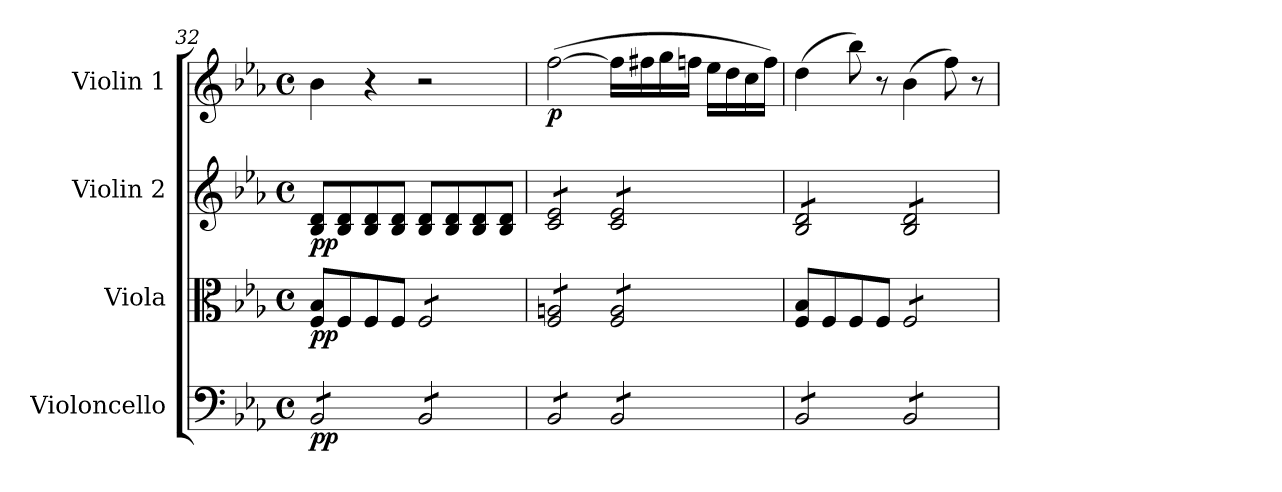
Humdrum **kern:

**kern	**dynam	**kern	**dynam	**kern	**dynam	**kern	**dynam
*part4	*part4	*part3	*part3	*part2	*part2	*part1	*part1
*staff4	*staff4	*staff3	*staff3	*staff2	*staff2	*staff1	*staff1
*I"Violoncello	*	*I"Viola	*	*I"Violin 2	*	*I"Violin 1	*
*I'Vc	*	*I'Vla	*	*I'Vln	*	*I'Vln	*
*clefF4	*	*clefC3	*	*clefG2	*	*clefG2	*
*k[b-e-a-]	*	*k[b-e-a-]	*	*k[b-e-a-]	*	*k[b-e-a-]	*
*M4/4	*	*M4/4	*	*M4/4	*	*M4/4	*
*met(c)	*	*met(c)	*	*met(c)	*	*met(c)	*
=32	=32	=32	=32	=32	=32	=32	=32
!	!LO:DY:b	!	!LO:DY:b	!	!LO:DY:b	!	!
*tremolo	*	*	*	*	*	*	*
8BB-/L	pp	8F/ 8B-/L	pp	8B-/ 8d/L	pp	4b-\	.
8BB-/	.	8F/	.	8B-/ 8d/	.	.	.
8BB-/	.	8F/	.	8B-/ 8d/	.	4r	.
8BB-/J	.	8F/J	.	8B-/ 8d/J	.	.	.
*	*	*tremolo	*	*	*	*	*
8BB-/L	.	8F/L	.	8B-/ 8d/L	.	2r	.
8BB-/	.	8F/	.	8B-/ 8d/	.	.	.
8BB-/	.	8F/	.	8B-/ 8d/	.	.	.
8BB-/J	.	8F/J	.	8B-/ 8d/J	.	.	.
=33	=33	=33	=33	=33	=33	=33	=33
!	!	!	!	!	!	!	!LO:DY:b
*	*	*	*	*tremolo	*	*	*
8BB-/L	.	8F/ 8An/L	.	8c/ 8e-/L	.	([>2ff\	p
8BB-/	.	8F/ 8An/	.	8c/ 8e-/	.	.	.
8BB-/	.	8F/ 8An/	.	8c/ 8e-/	.	.	.
8BB-/J	.	8F/ 8An/J	.	8c/ 8e-/J	.	.	.
8BB-/L	.	8F/ 8A/L	.	8c/ 8e-/L	.	16ff\LL]	.
.	.	.	.	.	.	16ff#X\	.
8BB-/	.	8F/ 8A/	.	8c/ 8e-/	.	16gg\	.
.	.	.	.	.	.	16ffn\JJ	.
8BB-/	.	8F/ 8A/	.	8c/ 8e-/	.	16ee-\LL	.
.	.	.	.	.	.	16dd\	.
8BB-/J	.	8F/ 8A/J	.	8c/ 8e-/J	.	16cc\	.
*	*	*Xtremolo	*	*	*	*	*
.	.	.	.	.	.	16ff\JJ)	.
!!LO:LB:g=z
=34	=34	=34	=34	=34	=34	=34	=34
8BB-/L	.	8F/ 8B-/L	.	8B-/ 8d/L	.	(4dd\	.
8BB-/	.	8F/	.	8B-/ 8d/	.	.	.
8BB-/	.	8F/	.	8B-/ 8d/	.	8bb-\)	.
8BB-/J	.	8F/J	.	8B-/ 8d/J	.	8r	.
*	*	*tremolo	*	*	*	*	*
8BB-/L	.	8F/L	.	8B-/ 8d/L	.	(4b-\	.
8BB-/	.	8F/	.	8B-/ 8d/	.	.	.
8BB-/	.	8F/	.	8B-/ 8d/	.	8ff\)	.
8BB-/J	.	8F/J	.	8B-/ 8d/J	.	8r	.
*	*	*	*	*Xtremolo	*	*	*
*	*	*Xtremolo	*	*	*	*	*
*Xtremolo	*	*	*	*	*	*	*
=	=	=	=	=	=	=	=
*-	*-	*-	*-	*-	*-	*-	*-
